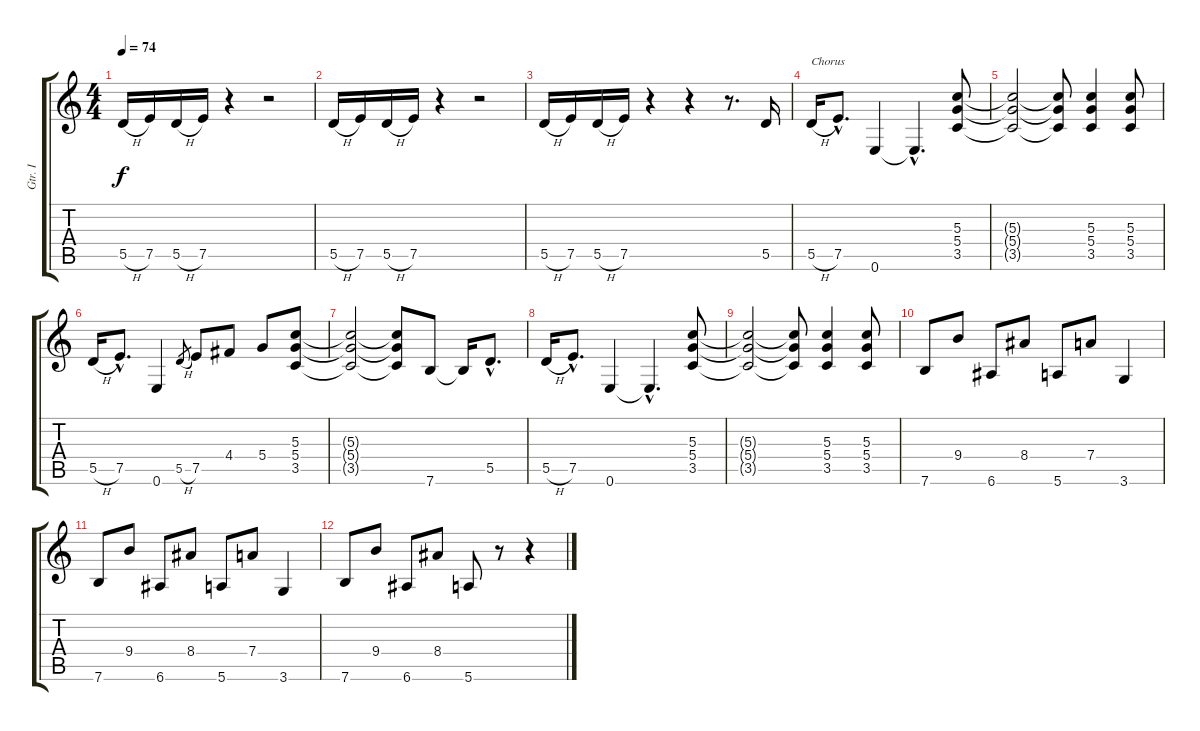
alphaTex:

\track ("Gtr. I" "Gtr. I") {instrument distortionguitar}
\staff {score tabs}
\tuning (E4 B3 G3 D3 A2 E2) {hide}
\ts (4 4)
\tempo 74
\clef g2
\ks c
5.5{h}.16{dy f} 7.5.16 5.5{h}.16 7.5.16 r.4 r.2 |
5.5{h}.16 7.5.16 5.5{h}.16 7.5.16 r.4 r.2 |
5.5{h}.16 7.5.16 5.5{h}.16 7.5.16 r.4 r.4 r.8{d} 5.5.16 |
5.5{h}.16{txt "Chorus"} 7.5{hac}.8{d} 0.6.4 0.6{hac t}.4{d} (5.3 5.4 3.5).8 |
(5.3{t} 5.4{t} 3.5{t}).2 (5.3{t} 5.4{t} 3.5{t}).8 (5.3 5.4 3.5).4 (5.3 5.4 3.5).8 |
5.5{h}.16 7.5{hac}.8{d} 0.6.4 5.5{h}.8{gr} 7.5.8 4.4.8 5.4.8 (5.3 5.4 3.5).8 |
(5.3{t} 5.4{t} 3.5{t}).2 (5.3{t} 5.4{t} 3.5{t}).8 7.6.8 7.6{t}.16 5.5{hac}.8{d} |
5.5{h}.16 7.5{hac}.8{d} 0.6.4 0.6{hac t}.4{d} (5.3 5.4 3.5).8 |
(5.3{t} 5.4{t} 3.5{t}).2 (5.3{t} 5.4{t} 3.5{t}).8 (5.3 5.4 3.5).4 (5.3 5.4 3.5).8 |
7.6.8 9.4.8 6.6.8 8.4.8 5.6.8 7.4.8 3.6.4 |
7.6.8 9.4.8 6.6.8 8.4.8 5.6.8 7.4.8 3.6.4 |
7.6.8 9.4.8 6.6.8 8.4.8 5.6.8 r.8 r.4
